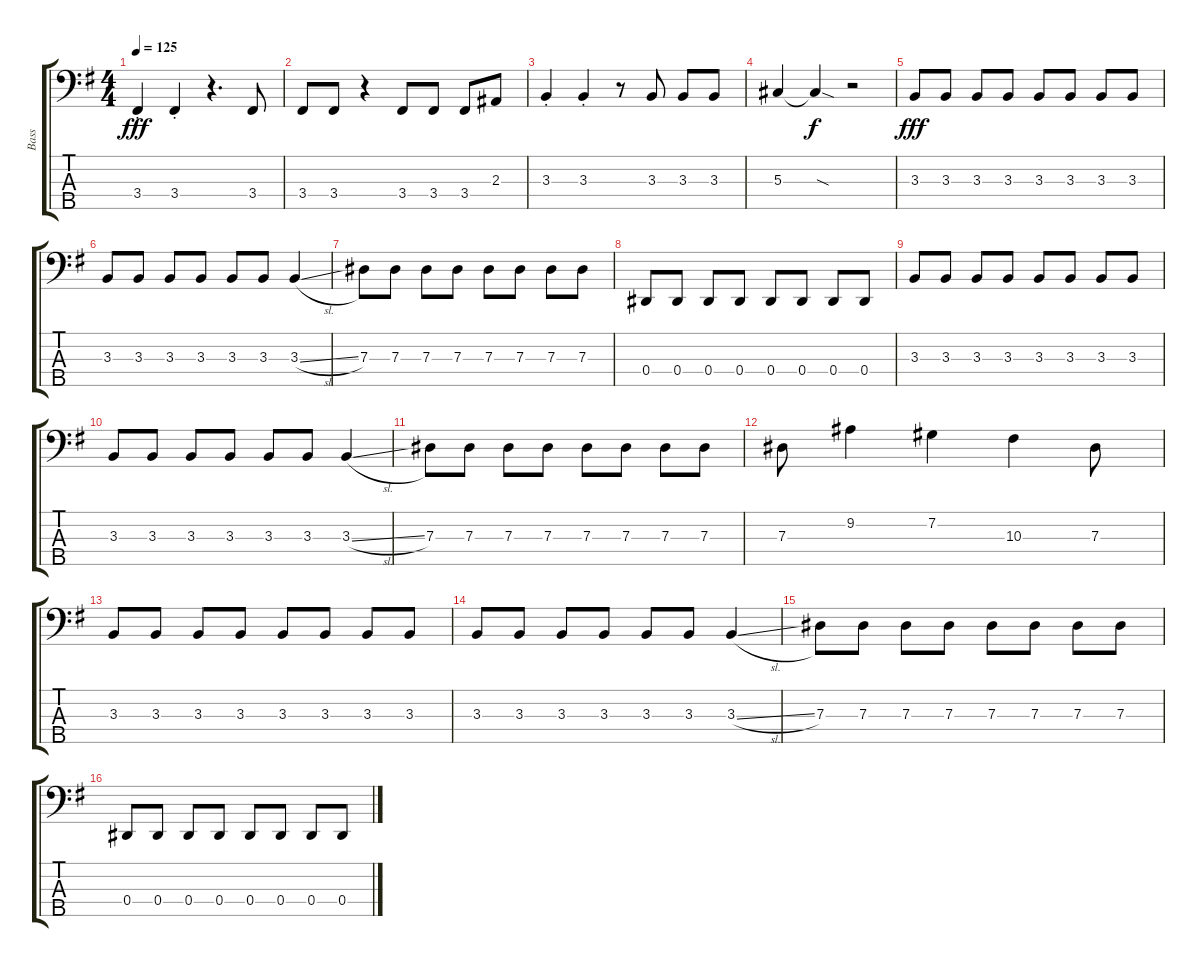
\track ("Bass" "Bass") {instrument electricbassfinger}
\staff {score tabs}
\tuning (Gb2 Db2 Ab1 Eb1 Bb0) {hide}
\ts (4 4)
\tempo 125
\clef f4
\ks eminor
3.4{st}.4{dy fff} 3.4{st}.4 r.4{d} 3.4.8 |
3.4.8 3.4.8 r.4 3.4.8 3.4.8 3.4.8 2.3.8 |
3.3{st}.4 3.3{st}.4 r.8 3.3.8 3.3.8 3.3.8 |
5.3.4 5.3{sod t}.4{dy f} r.2 |
3.3.8{dy fff} 3.3.8 3.3.8 3.3.8 3.3.8 3.3.8 3.3.8 3.3.8 |
3.3.8 3.3.8 3.3.8 3.3.8 3.3.8 3.3.8 3.3{sl}.4 |
7.3.8 7.3.8 7.3.8 7.3.8 7.3.8 7.3.8 7.3.8 7.3.8 |
0.4.8 0.4.8 0.4.8 0.4.8 0.4.8 0.4.8 0.4.8 0.4.8 |
3.3.8 3.3.8 3.3.8 3.3.8 3.3.8 3.3.8 3.3.8 3.3.8 |
3.3.8 3.3.8 3.3.8 3.3.8 3.3.8 3.3.8 3.3{sl}.4 |
7.3.8 7.3.8 7.3.8 7.3.8 7.3.8 7.3.8 7.3.8 7.3.8 |
7.3.8 9.2.4 7.2.4 10.3.4 7.3.8 |
3.3.8 3.3.8 3.3.8 3.3.8 3.3.8 3.3.8 3.3.8 3.3.8 |
3.3.8 3.3.8 3.3.8 3.3.8 3.3.8 3.3.8 3.3{sl}.4 |
7.3.8 7.3.8 7.3.8 7.3.8 7.3.8 7.3.8 7.3.8 7.3.8 |
0.4.8 0.4.8 0.4.8 0.4.8 0.4.8 0.4.8 0.4.8 0.4.8
